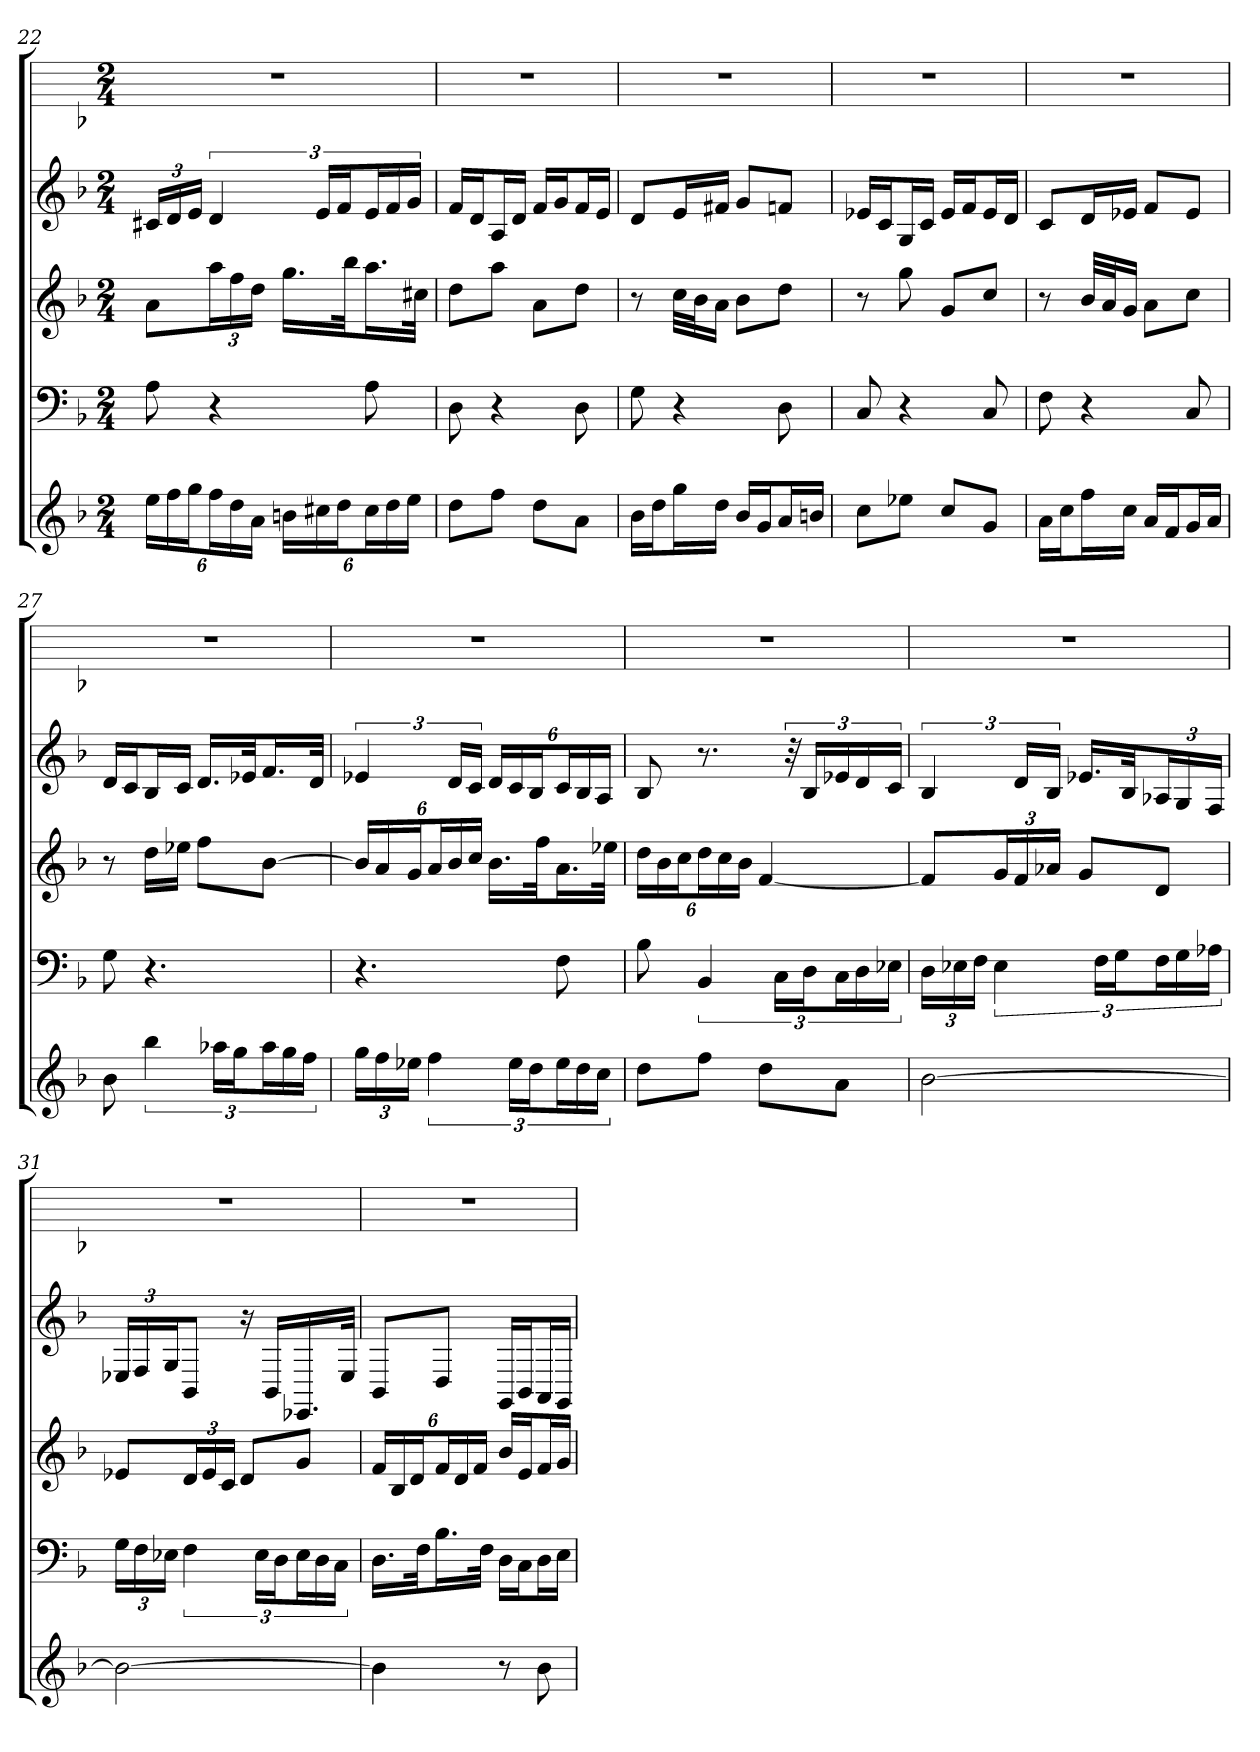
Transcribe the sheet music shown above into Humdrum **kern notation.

**kern	**kern	**kern	**kern	**kern
*part5	*part4	*part3	*part2	*part1
*staff5	*staff4	*staff3	*staff2	*staff1
*k[b-]	*k[b-]	*k[b-]	*k[b-]	*k[b-]
*d:	*d:	*d:	*d:	*d:
*M2/4	*M2/4	*M2/4	*M2/4	*M2/4
=22	=22	=22	=22	=22
24eeLL	8A	8aL	24c#XLL	2r
24ff	.	.	24d	.
24ggJ	.	.	24eJJ	.
24ffL	4r	24aaL	6d	.
24dd	.	24ff	.	.
24aJJ	.	24ddJJ	.	.
24bnLL	.	16.ggLL	.	.
24cc#X	.	.	24eLL	.
24ddJ	.	.	24fJ	.
.	.	32bb-Jk	.	.
24cc#L	8A	16.aaL	24eL	.
24dd	.	.	24f	.
24eeJJ	.	.	24gJJ	.
.	.	32cc#XJJk	.	.
=23	=23	=23	=23	=23
8ddL	8D	8ddL	16fLL	2r
.	.	.	16dJ	.
8ffJ	4r	8aaJ	16AL	.
.	.	.	16dJJ	.
8ddL	.	8aL	16fLL	.
.	.	.	16gJ	.
8aJ	8D	8ddJ	16fL	.
.	.	.	16eJJ	.
=24	=24	=24	=24	=24
16b-LL	8G	8r	8dL	2r
16ddJ	.	.	.	.
16ggL	4r	32ccLLL	16eL	.
.	.	32b-J	.	.
16ddJJ	.	16aJJ	16f#XJJ	.
16b-LL	.	8b-L	8gL	.
16gJ	.	.	.	.
16aL	8D	8ddJ	8fnJ	.
16bnJJ	.	.	.	.
=25	=25	=25	=25	=25
8ccL	8C	8r	16e-XLL	2r
.	.	.	16cJ	.
8ee-XJ	4r	8gg	16GL	.
.	.	.	16cJJ	.
8ccL	.	8gL	16e-LL	.
.	.	.	16fJ	.
8gJ	8C	8ccJ	16e-L	.
.	.	.	16dJJ	.
=26	=26	=26	=26	=26
16aLL	8F	8r	8cL	2r
16ccJ	.	.	.	.
16ffL	4r	32b-LLL	16dL	.
.	.	32aJ	.	.
16ccJJ	.	16gJJ	16e-XJJ	.
16aLL	.	8aL	8fL	.
16fJ	.	.	.	.
16gL	8C	8ccJ	8e-J	.
16aJJ	.	.	.	.
=27	=27	=27	=27	=27
8b-	8G	8r	16dLL	2r
.	.	.	16cJ	.
6bb-	4.r	16ddLL	16B-L	.
.	.	16ee-XJJ	16cJJ	.
.	.	8ffL	16.dLL	.
24aa-XLL	.	.	.	.
24ggJ	.	.	.	.
.	.	.	32e-XJk	.
24aa-L	.	[8b-J	16.fL	.
24gg	.	.	.	.
24ffJJ	.	.	.	.
.	.	.	32dJJk	.
=28	=28	=28	=28	=28
24ggLL	4.r	24b-LL]	6e-X	2r
24ff	.	24a	.	.
24ee-XJJ	.	24gJ	.	.
6ff	.	24aL	.	.
.	.	24b-	24dLL	.
.	.	24ccJJ	24cJJ	.
.	.	16.b-LL	24dLL	.
24ee-LL	.	.	24c	.
24ddJ	.	.	24B-J	.
.	.	32ffJk	.	.
24ee-L	8F	16.aL	24cL	.
24dd	.	.	24B-	.
24ccJJ	.	.	24AJJ	.
.	.	32ee-XJJk	.	.
=29	=29	=29	=29	=29
8ddL	8B-	24ddLL	8B-	2r
.	.	24b-	.	.
.	.	24ccJ	.	.
8ffJ	6BB-	24ddL	8.r	.
.	.	24cc	.	.
.	.	24b-JJ	.	.
8ddL	.	[4f	.	.
.	24CLL	.	.	.
.	.	.	48r	.
.	24DJ	.	24B-LL	.
8aJ	24CL	.	24e-X	.
.	24D	.	24d	.
.	24E-XJJ	.	24cJJ	.
=30	=30	=30	=30	=30
[2b-	24DLL	8fL]	6B-	2r
.	24E-X	.	.	.
.	24FJJ	.	.	.
.	6E-	24gL	.	.
.	.	24f	24dLL	.
.	.	24a-XJJ	24B-JJ	.
.	.	8gL	16.e-XLL	.
.	24FLL	.	.	.
.	24GJ	.	.	.
.	.	.	32B-Jk	.
.	24FL	8dJ	24A-XL	.
.	24G	.	24G	.
.	24A-XJJ	.	24FJJ	.
=31	=31	=31	=31	=31
2b-_	24GLL	8e-XL	24E-XLL	2r
.	24F	.	24F	.
.	24E-XJJ	.	24GJ	.
.	6F	24dL	8BB-J	.
.	.	24e-	.	.
.	.	24cJJ	.	.
.	.	8dL	16r	.
.	24E-LL	.	.	.
.	.	.	16BB-LL	.
.	24DJ	.	.	.
.	24E-L	8gJ	16.EE-X	.
.	24D	.	.	.
.	24CJJ	.	.	.
.	.	.	32E-JJk	.
=32	=32	=32	=32	=32
4b-]	16.DLL	24fLL	8BB-L	2r
.	.	24B-	.	.
.	.	24dJ	.	.
.	32FJk	.	.	.
.	16.B-L	24fL	8DJ	.
.	.	24d	.	.
.	.	24fJJ	.	.
.	32FJJk	.	.	.
8r	16DLL	16b-LL	16GGLL	.
.	16CJ	16eJ	16BB-J	.
8b-	16DL	16fL	16AAL	.
.	16EJJ	16gJJ	16GGJJ	.
=	=	=	=	=
*-	*-	*-	*-	*-
